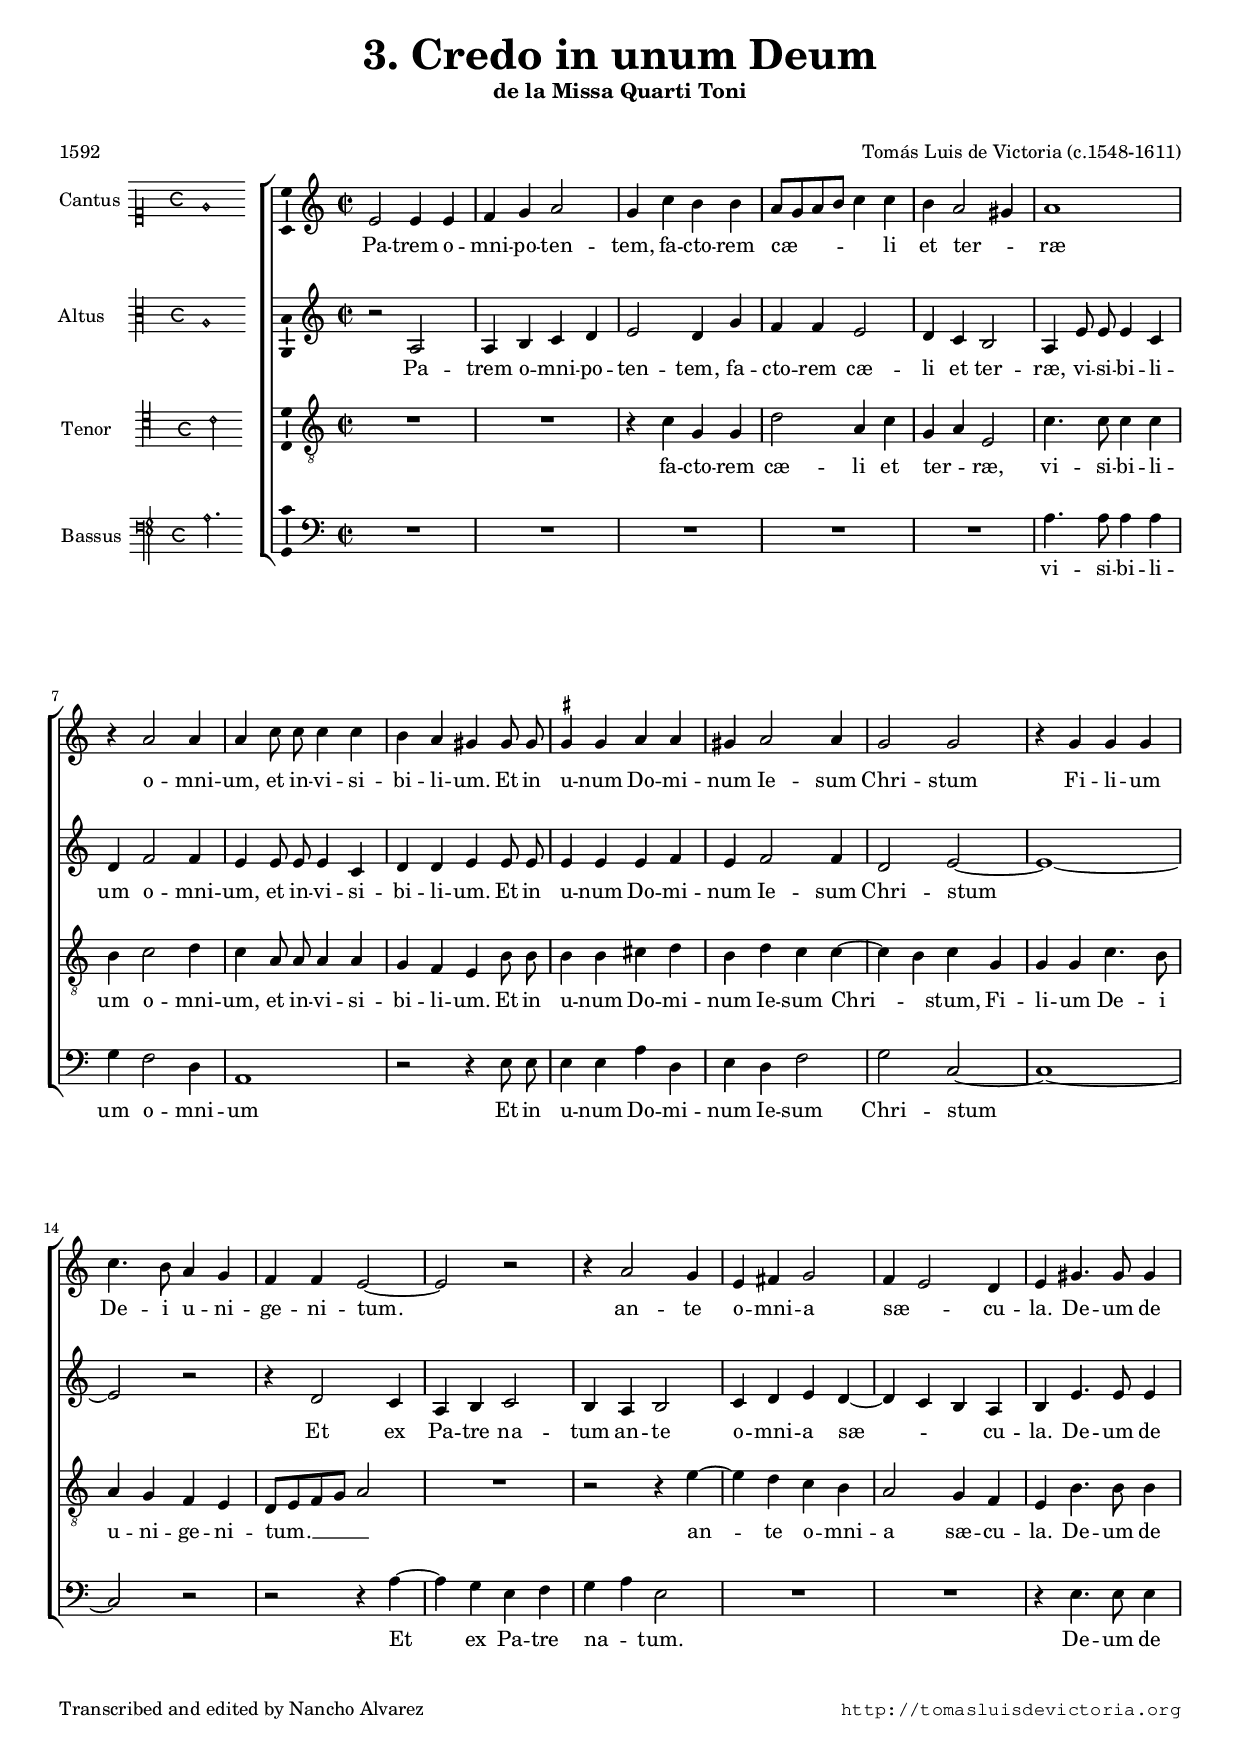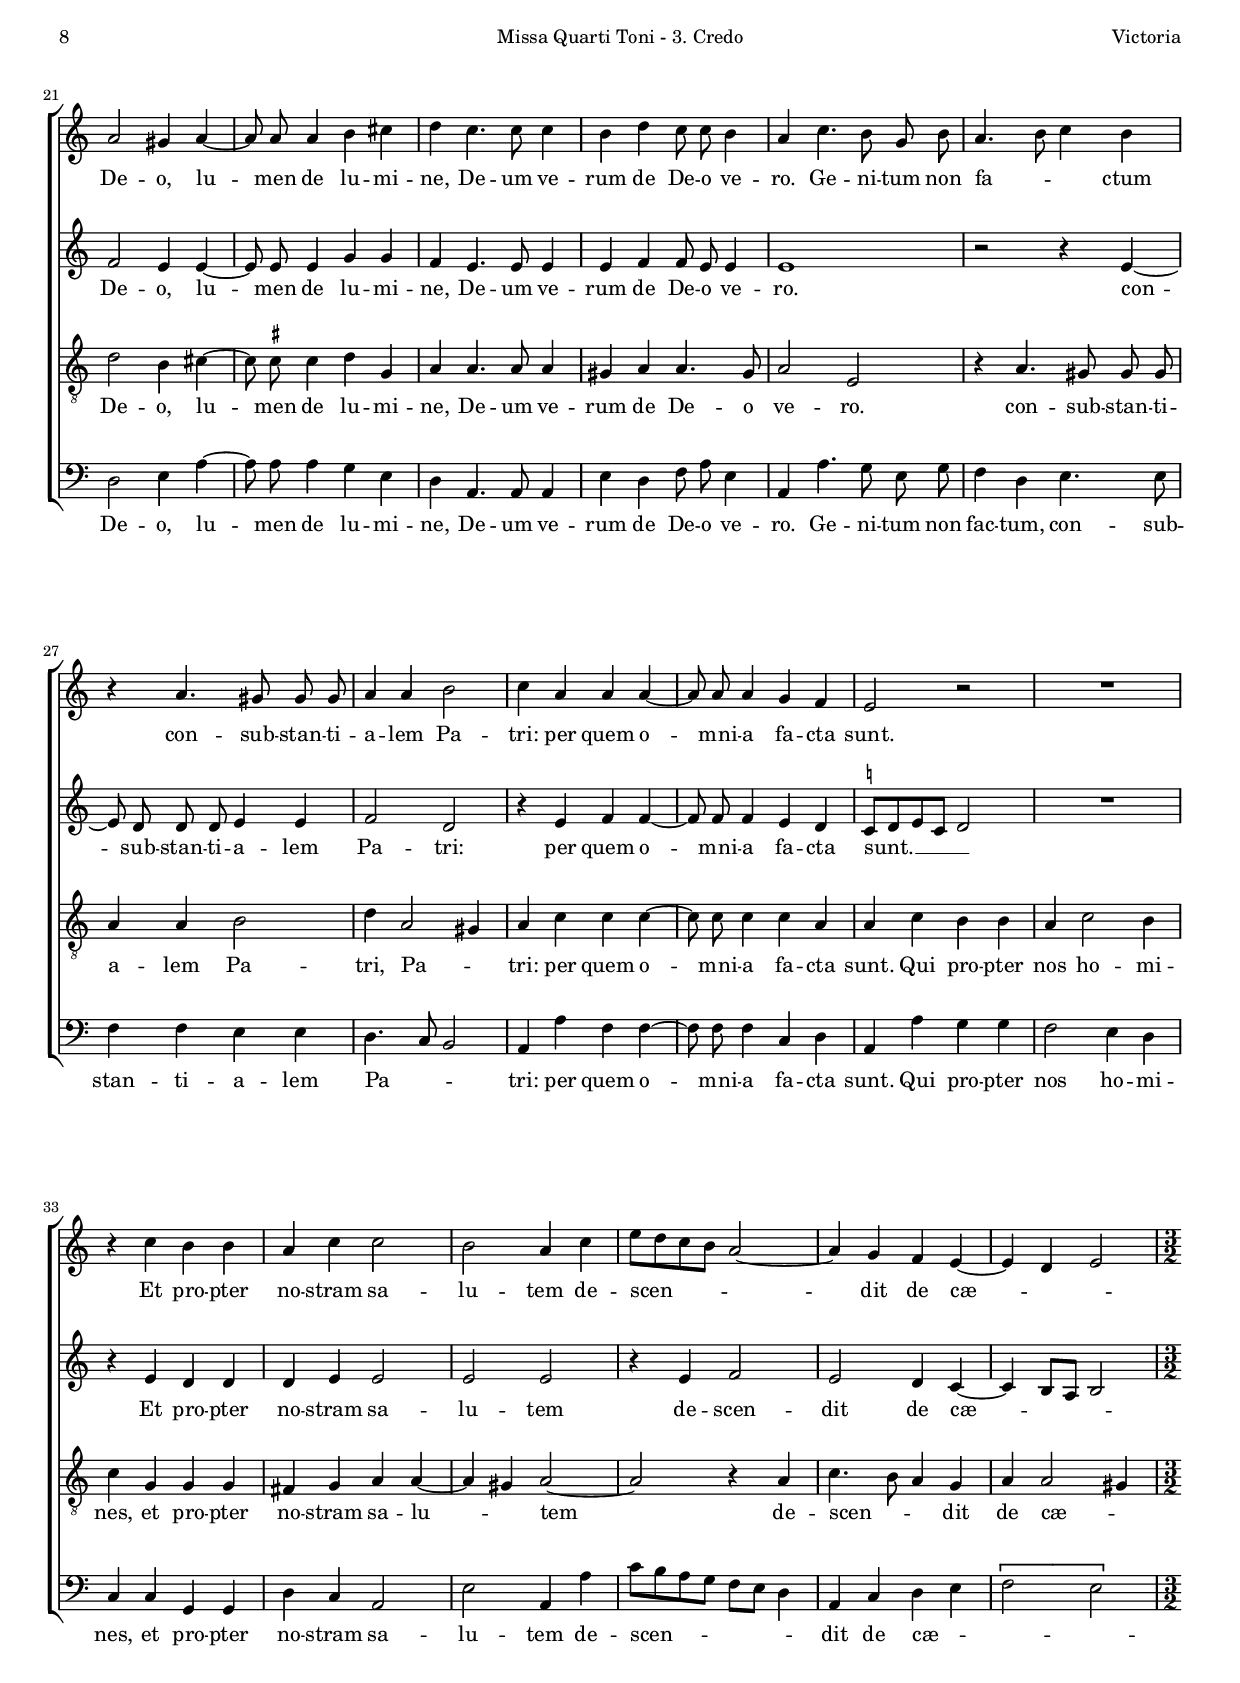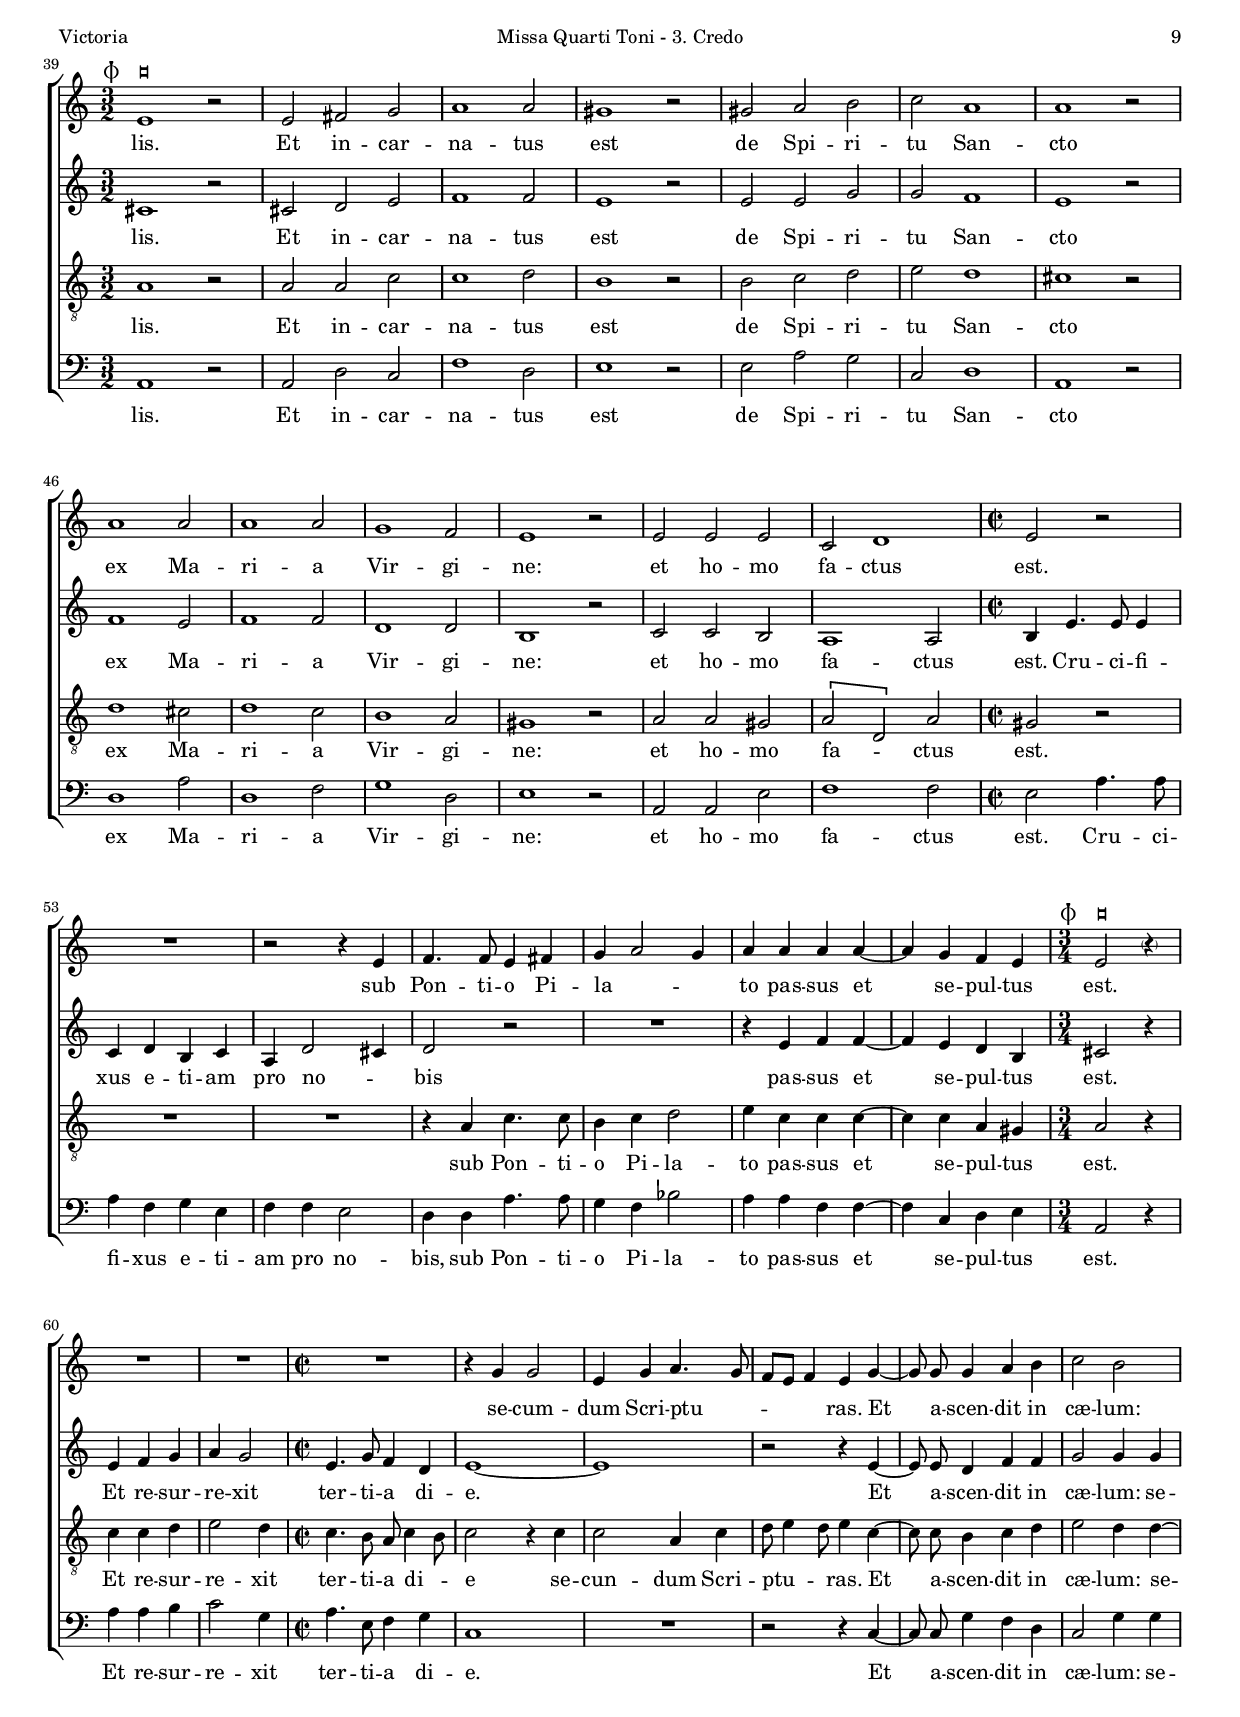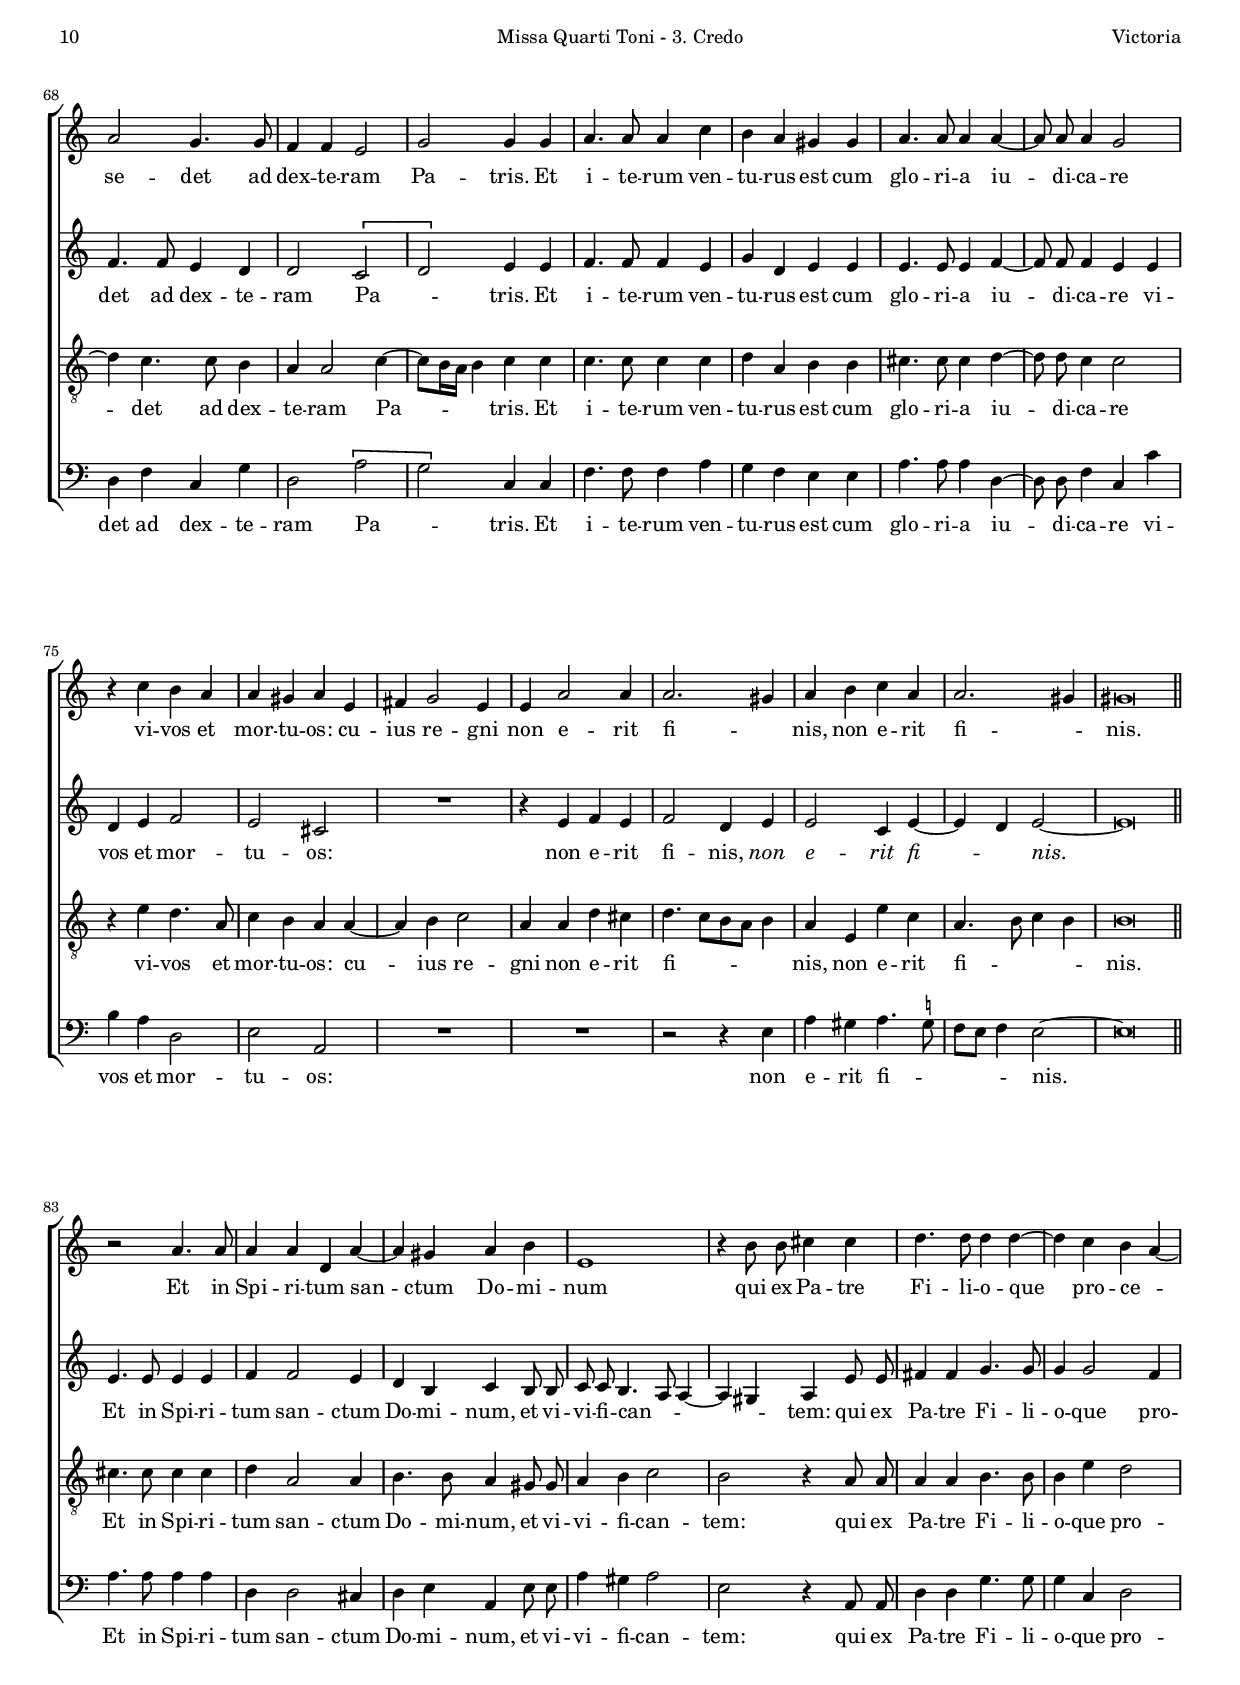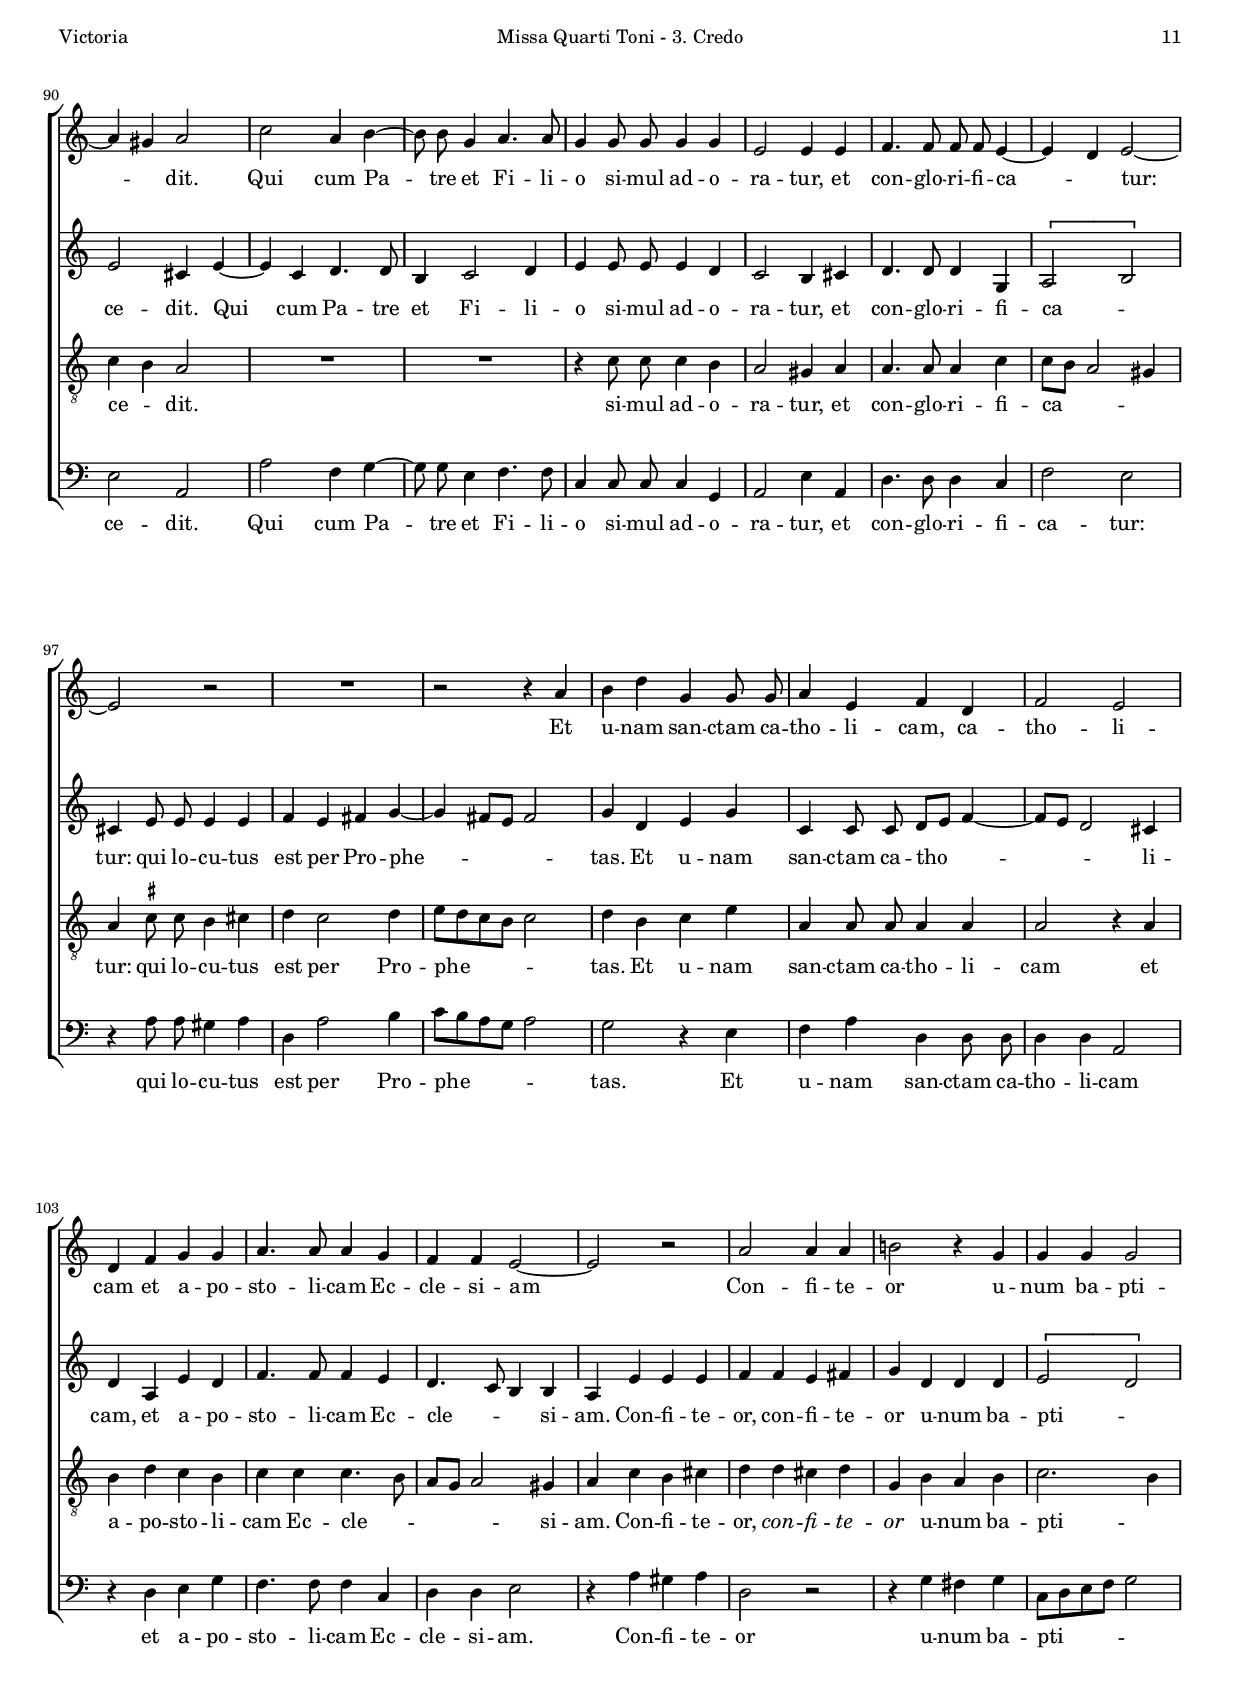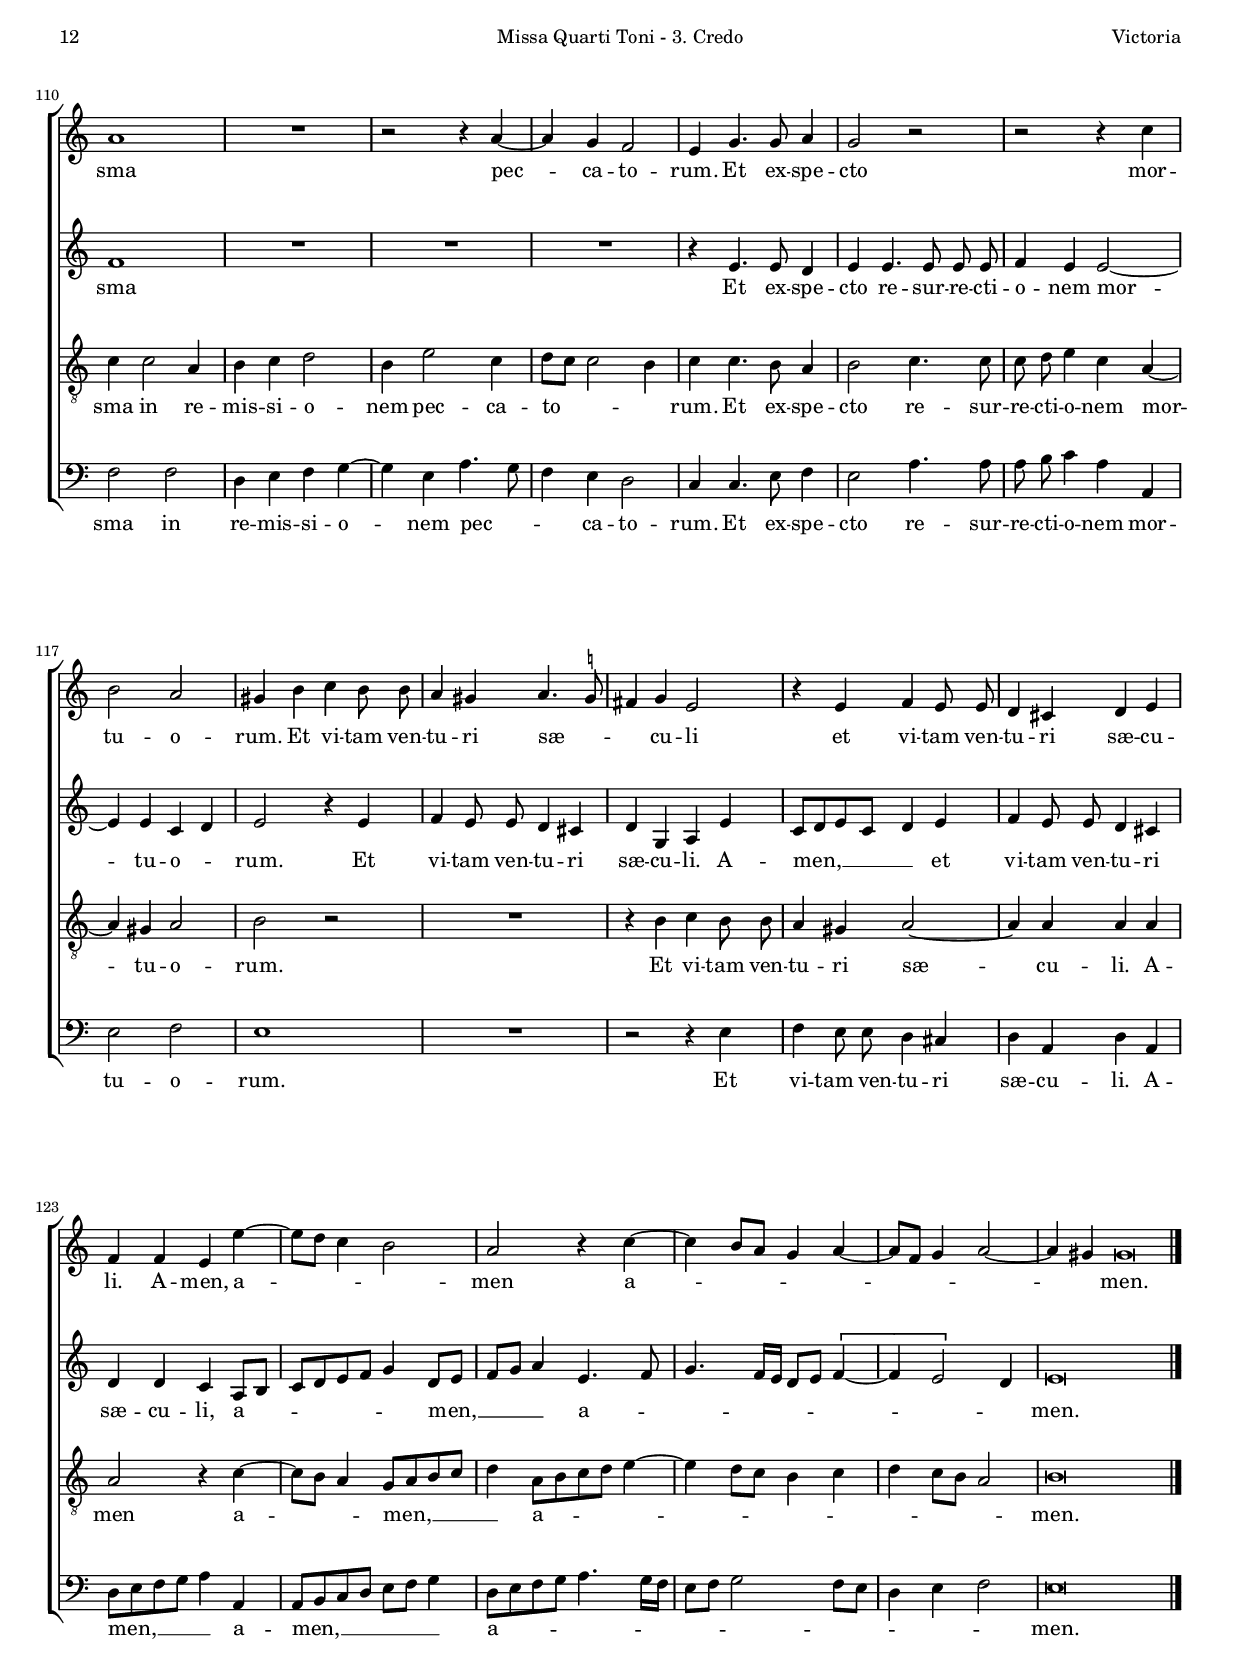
\version "2.18.0"

#(set-default-paper-size "a4")
#(set-global-staff-size 16.3)
#(ly:set-option 'point-and-click #f)
%mobile -s15.5 -i3.2

italicas=\override LyricText.font-shape = #'italic
rectas=\override LyricText.font-shape = #'upright
ss=\once \set suggestAccidentals = ##t
incipitwidth = 20
mtempo={\tempo 4 = 110}
mtempob={\tempo 4 = 55}
mtempoc={\tempo 4 = 165}
mt=#(define-music-function (parser location offset) (number?) ; move lyric text
      #{ \once \override LyricText.X-offset = -$offset #})

htitle="Missa Quarti Toni - 3. Credo"
hcomposer="Victoria"

\header {
	title=\markup{\fontsize #3 "3. Credo in unum Deum"}
	subtitle="de la Missa Quarti Toni"
	subsubtitle=\markup{\null \vspace #1 }
	composer=\markup{"Tomás Luis de Victoria (c.1548-1611)"}
        pdfauthor=\composer
	%opus="(-)"
	poet=\markup{"1592"}
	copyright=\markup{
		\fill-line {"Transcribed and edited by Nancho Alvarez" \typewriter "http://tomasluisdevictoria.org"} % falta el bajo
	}
%	tagline=""
}


global={\key c \major \time 2/2 \skip 1*38
        \time 3/2 
        \skip 1*3/2*13
	\time 2/2
	\skip 1*7 \time 3/4 \skip 1*3/4*3
	\time 2/2 \skip 1*21 \bar "||" \break
	\skip 1*46 \bar "|."
}

cantus={
	\set Staff.autoBeaming = ##f
	e'2 e'4 e' |
	f' g' a'2 |
	g'4 c'' b' b' |
	 a'8[ g' a' b'] c''4 c'' |
%5
	b' a'2 gis'4 |
	a'1 |
	r4 a'2 a'4 |
	a' c''8 c'' c''4 c'' |
	b' a' gis' gis'8 gis' |
%10
	\ss gis'4 gis' a' a' |
	gis' a'2 a'4 |
	g'2 g' |
	r4 g' g' g' |
	c''4. b'8 a'4 g' |
%15
	f' f' e'2 ~ |
	e' r |
	r4 a'2 g'4 |
	e' fis' g'2 |
	f'4 e'2 d'4 |
%20
	e' gis'4. gis'8 gis'4 |
	a'2 gis'4 a' ~ |
	a'8 a' a'4 b' cis'' |
	d'' c''4. c''8 c''4 |
	b' d'' c''8 c'' b'4 |
%25
	a' c''4. b'8 g' b' |
	a'4. b'8 c''4 b' |
	r a'4. gis'8 gis' gis' |
	a'4 a' b'2 |
	c''4 a' a' a' ~ |
%30
	a'8 a' a'4 g' f' |
	e'2 r |
	R1*4/4 |
	r4 c'' b' b' |
	a' c'' c''2 |
%35
	b' a'4 c'' |
	 e''8[ d'' c'' b'] a'2 ~ |
	a'4 g' f' e' ~ |
	e' d' e'2 |
	\mtempoc
	\once \override TextScript.X-offset = #-4
	s4*0^\markup{\musicglyph #"timesig.mensural34" \hspace #2 \musicglyph #"noteheads.sM1mensural"} % 3/2
	e'1 r2 |
%40
	e'2 fis' g' |
	a'1 a'2 |
	gis'1 r2 |
	gis' a' b' |
	c'' a'1 | % ennegrecido
%45
	a' r2 |
	a'1 a'2 |
	a'1 a'2 |
	g'1 f'2 |
	e'1 r2 |
%50
	e' e' e' |
	c' d'1 | % ennegrecidas
	\mtempo
	e'2 r |
	R1*4/4 |
	r2 r4 e' |
%55
	f'4. f'8 e'4 fis' |
	g' a'2 g'4 |
	a' a' a' a' ~ |
	a' g' f' e' |
	\mtempoc
	\once \override TextScript.X-offset = #-4
	s4*0^\markup{\musicglyph #"timesig.mensural34" \hspace #2 \musicglyph #"noteheads.sM1mensural"}
	e'2 \parenthesize r4  % \breve sin imperfeccionar
%60
	\break
	R1*3/4 |
	R1*3/4 |
	\mtempo
	R1*4/4 |
	r4 g' g'2 |
	e'4 g' a'4. g'8 |
%65
	 f'[ e'] f'4 e' g' ~ |
	g'8 g' g'4 a' b' |
	c''2 b' |
	a' g'4. g'8 |
	f'4 f' e'2 |
%70
	g' g'4 g' |
	a'4. a'8 a'4 c'' |
	b' a' gis' gis' |
	a'4. a'8 a'4 a' ~ |
	a'8 a' a'4 g'2 |
%75
	r4 c'' b' a' |
	a' gis' a' e' |
	fis' g'2 e'4 |
	e' a'2 a'4 |
	a'2. gis'4 |
%80
	a' b' c'' a' |
	a'2. gis'4 |
	gis'\breve*1/2 |
	r2 a'4. a'8 |
	a'4 a' d' a' ~ |
%85
	a' gis' a' b' |
	e'1 |
	r4 b'8 b' cis''4 cis'' |
	d''4. d''8 d''4 d'' ~ |
	d'' c'' b' a' ~ |
%90
	a' gis' a'2 |
	c'' a'4 b' ~ |
	b'8 b' g'4 a'4. a'8 |
	g'4 g'8 g' g'4 g' |
	e'2 e'4 e' |
%95
	f'4. f'8 f' f' e'4 ~ |
	e' d' e'2 ~ |
	e' r |
	R1*4/4 |
	r2 r4 a' |
%100
	b' d'' g' g'8 g' |
	a'4 e' f' d' |
	f'2 e' |
	d'4 f' g' g' |
	a'4. a'8 a'4 g' |
%105
	f' f' e'2 ~ |
	e' r |
	a' a'4 a' |
	b'!2 r4 g' |
	g' g' g'2 |
%110
	a'1 |
	R1*4/4 |
	r2 r4 a' ~ |
	a' g' f'2 |
	e'4 g'4. g'8 a'4 |
%115
	g'2 r |
	r r4 c'' |
	b'2 a' |
	gis'4 b' c'' b'8 b' | % se ve mal el sostenido
	a'4 gis' a'4. \ss g'8 |
%120
	fis'4 g' e'2 |
	r4 e' f' e'8 e' |
	d'4 cis' d' e' |
	f' f' e' e'' ~ | 
	\set Staff.autoBeaming = ##t	
	e''8 d'' c''4 b'2 |
%125
	a' r4 c'' ~ |
	c'' b'8 a' g'4 a' ~ |
	a'8 f' g'4 a'2 ~ |
	a'4 gis' \mtempob gis'\breve*1/4
}

altus={
	\set Staff.autoBeaming = ##f
	r2 a |
	a4 b c' d' |
	e'2 d'4 g' |
	f' f' e'2 |
%5
	d'4 c' b2 |
	a4 e'8 e' e'4 c' |
	d' f'2 f'4 |
	e' e'8 e' e'4 c' |
	d' d' e' e'8 e' |
%10
	e'4 e' e' f' |
	e' f'2 f'4 |
	d'2 e' ~ |
	e'1 ~ |
	e'2 r |
%15
	r4 d'2 c'4 |
	a b c'2 |
	b4 a b2 |
	c'4 d' e' d' ~ |
	d' c' b a |
%20
	b e'4. e'8 e'4 |
	f'2 e'4 e' ~ |
	e'8 e' e'4 g' g' |
	f' e'4. e'8 e'4 |
	e' f' f'8 e' e'4 |
%25
	e'1 |
	r2 r4 e' ~ |
	e'8 d' d' d' e'4 e' |
	f'2 d' |
	r4 e' f' f' ~ |
%30
	f'8 f' f'4 e' d' |
	\ss c'!8[ d' e' c'] d'2 | % parece que hay un sostenido
	R1*4/4 |
	r4 e' d' d' |
	d' e' e'2 |
%35
	e' e' |
	r4 e' f'2 |
	e' d'4 c' ~ |
	c'  b8[ a] b2 |
	cis'1 r2 |
%40
	cis'2 d' e' |
	f'1 f'2 |
	e'1 r2 |
	e' e' g' |
	g' f'1 |
%45
	e' r2 |
	f'1 e'2 |
	f'1 f'2 |
	d'1 d'2 |
	b1 r2 |
%50
	c' c' b |
	a1 a2 |
	b4 e'4. e'8 e'4 |
	c' d' b c' |
	a d'2 cis'4 |
%55
	d'2 r |
	R1*4/4 |
	r4 e' f' f' ~ |
	f' e' d' b |
	cis'2 r4  |
%60
	e'4 f' g' |
	a' g'2 |
	e'4. g'8 f'4 d' |
	e'1 ~ |
	e' |
%65
	r2 r4 e' ~ |
	e'8 e' d'4 f' f' |
	g'2 g'4 g' |
	f'4. f'8 e'4 d' |
	d'2 \[c' |
%70
	d'\] e'4 e' |
	f'4. f'8 f'4 e' |
	g' d' e' e' |
	e'4. e'8 e'4 f' ~ |
	f'8 f' f'4 e' e' |
%75
	d' e' f'2 |
	e' cis' |
	R1*4/4 |
	r4 e' f' e' |
	f'2 d'4 e' |
%80
	e'2 c'4 e' ~ |
	e' d' e'2 ~ |
	e'\breve*1/2 |
	e'4. e'8 e'4 e' |
	f' f'2 e'4 |
%85
	d' b c' b8 b |
	c' c' b4. a8 a4 ~ |
	a gis a e'8 e' |
	fis'4 fis' g'4. g'8 |
	g'4 g'2 f'4 |
%90
	e'2 cis'4 e' ~ |
	e' c' d'4. d'8 |
	b4 c'2 d'4 |
	e' e'8 e' e'4 d' |
	c'2 b4 cis' |
%95
	d'4. d'8 d'4 g |
	\[a2 b\] |
	cis'4 e'8 e' e'4 e' |
	f' e' fis' g' ~ |
	g'  fis'8[ e'] fis'2 |
%100
	g'4 d' e' g' |
	c' c'8 c'  d'[ e'] f'4 ~ |
	 f'8[ e'] d'2 cis'4 |
	d' a e' d' |
	f'4. f'8 f'4 e' |
%105
	d'4. c'8 b4 b |
	a e' e' e' |
	f' f' e' fis' |
	g' d' d' d' |
	\[e'2 d'\] |
%110
	f'1 |
	R1*4/4 |
	R1*4/4 |
	R1*4/4 |
	r4 e'4. e'8 d'4 |
%115
	e' e'4. e'8 e' e' |
	f'4 e' e'2 ~ |
	e'4 e' c' d' |
	e'2 r4 e' |
	f' e'8 e' d'4 cis' |
%120
	d' g a e' |
	c'8[ d' e' c'] d'4 e' |
	f' e'8 e' d'4 cis' |
	\set Staff.autoBeaming = ##t
	d' d' c' a8 b |
	c' d' e' f' g'4 d'8 e' |
%125
	f' g' a'4 e'4. f'8 |
	g'4. f'16 e' d'8 e' \[f'4 ~ |
	f' e'2\] d'4 |
	e'\breve*1/2
}

tenor={
	\set Staff.autoBeaming = ##f
	R1*4/4 |
	R1*4/4 |
	r4 c' g g |
	d'2 a4 c' |
%5
	g a e2 |
	c'4. c'8 c'4 c' |
	b c'2 d'4 |
	c' a8 a a4 a |
	g f e b8 b |
%10
	b4 b cis' d' |
	b d' c' c' ~ |
	c' b c' g |
	g g c'4. b8 |
	a4 g f e |
%15
	 d8[ e f g] a2 |
	R1*4/4 |
	r2 r4 e' ~ |
	e' d' c' b |
	a2 g4 f |
%20
	e b4. b8 b4 |
	d'2 b4 cis' ~ |
	cis'8 \ss cis' cis'4 d' g |
	a a4. a8 a4 |
	gis a a4. gis8 |
%25
	a2 e |
	r4 a4. gis8 gis gis |
	a4 a b2 |
	d'4 a2 gis4 |
	a c' c' c' ~ |
%30
	c'8 c' c'4 c' a |
	a c' b b |
	a c'2 b4 |
	c' g g g |
	fis g a a ~ |
%35
	a gis a2 ~ |
	a r4 a |
	c'4. b8 a4 g |
	a a2 gis4 |
	a1 r2 |
%40
	a2 a c' |
	c'1 d'2 |
	b1 r2 |
	b c' d' |
	e' d'1 | % ennegrecido
%45
	cis' r2 |
	d'1 cis'2 |
	d'1 c'2 |
	b1 a2 |
	gis1 r2 |
%50
	a a gis |
	\[a d\] a |
	gis2 r |
	R1*4/4 |
	R1*4/4 |
%55
	r4 a c'4. c'8 |
	b4 c' d'2 |
	e'4 c' c' c' ~ |
	c' c' a gis |
	a2 r4 |
%60
	c'4 c' d' |
	e'2 d'4 |
	c'4. b8 a c'4 b8 |
	c'2 r4 c' |
	c'2 a4 c' |
%65
	d'8 e'4 d'8 e'4 c' ~ |
	c'8 c' b4 c' d' |
	e'2 d'4 d' ~ |
	d' c'4. c'8 b4 |
	a a2 c'4 ~ |
%70
	 c'8[ b16 a] b4 c' c' |
	c'4. c'8 c'4 c' |
	d' a b b |
	cis'4. cis'8 cis'4 d' ~ |
	d'8 d' c'4 c'2 |
%75
	r4 e' d'4. a8 |
	c'4 b a a ~ |
	a b c'2 |
	a4 a d' cis' |
	d'4.  c'8[ b a] b4 |
%80
	a e e' c' |
	a4. b8 c'4 b |
	b\breve*1/2 |
	cis'4. cis'8 cis'4 cis' |
	d' a2 a4 |
%85
	b4. b8 a4 gis8 gis |
	a4 b c'2 |
	b r4 a8 a |
	a4 a b4. b8 |
	b4 e' d'2 |
%90
	c'4 b a2 |
	R1*4/4 |
	R1*4/4 |
	r4 c'8 c' c'4 b |
	a2 gis4 a |
%95
	a4. a8 a4 c' |
	 c'8[ b] a2 gis4 |
	a \ss cis'8 cis' b4 cis'! |
	d' c'2 d'4 |
	 e'8[ d' c' b] c'2 |
%100
	d'4 b c' e' |
	a a8 a a4 a |
	a2 r4 a |
	b d' c' b |
	c' c' c'4. b8 |
%105
	 a[ g] a2 gis4 |
	a c' b cis' |
	d' d' cis' d' |
	g b a b |
	c'2. b4 |
%110
	c' c'2 a4 |
	b c' d'2 |
	b4 e'2 c'4 |
	 d'8[ c'8] c'2 b4
	c'4 c'4. b8 a4 |
%115
	b2 c'4. c'8 |
	c' d' e'4 c' a ~ |
	a gis a2 |
	b r |
	R1*4/4 |
%120
	r4 b c' b8 b |
	a4 gis a2 ~ |
	a4 a a a |
	a2 r4 c' ~ |
	\set Staff.autoBeaming = ##t
	c'8 b a4 g8 a b c' |
%125
	d'4  a8[ b c' d'] e'4 ~ |
	e' d'8 c' b4 c' |
	d' c'8 b a2 |
	b\breve*1/2
}

bassus={
	\set Staff.autoBeaming = ##f
	R1*4/4 |
	R1*4/4 |
	R1*4/4 |
	R1*4/4 |
%5
	R1*4/4 |
	a4. a8 a4 a |
	g f2 d4 |
	a,1 |
	r2 r4 e8 e |
%10
	e4 e a d |
	e d f2 |
	g c ~ |
	c1 ~ |
	c2 r |
%15
	r r4 a ~ |
	a g e f |
	g a e2 |
	R1*4/4 |
	R1*4/4 |
%20
	r4 e4. e8 e4 |
	d2 e4 a ~ |
	a8 a a4 g e |
	d a,4. a,8 a,4 |
	e d f8 a e4 |
%25
	a, a4. g8 e g |
	f4 d e4. e8 |
	f4 f e e |
	d4. c8 b,2 |
	a,4 a f f ~ |
%30
	f8 f f4 c d |
	a, a g g |
	f2 e4 d |
	c c g, g, |
	d c a,2 |
%35
	e a,4 a |
	 c'8[ b a g]  f[ e] d4 |
	a, c d e |
	\[f2 e\] |
	a,1 r2 |
%40
	a,2 d c |
	f1 d2 |
	e1 r2 |
	e a g |
	c d1 | % ennegrecido
%45
	a, r2 |
	d1 a2 |
	d1 f2 |
	g1 d2 |
	e1 r2 |
%50
	a, a, e |
	f1 f2 |
	e2 a4. a8 |
	a4 f g e |
	f f e2 |
%55
	d4 d a4. a8 |
	g4 f bes2 |
	a4 a f f ~ |
	f c d e |
	a,2 r4 |
%60
	a4 a b |
	c'2 g4 |
	a4. e8 f4 g |
	c1 |
	R1*4/4 |
%65
	r2 r4 c ~ |
	c8 c g4 f d |
	c2 g4 g |
	d f c g |
	d2 \[a |
%70
	g\] c4 c |
	f4. f8 f4 a |
	g f e e |
	a4. a8 a4 d ~ |
	d8 d f4 c c' |
%75
	b a d2 |
	e a, |
	R1*4/4 |
	R1*4/4 |
	r2 r4 e |
%80
	a gis a4. \ss g8 |
	 f[ e] f4 e2 ~ |
	e\breve*1/2 |
	a4. a8 a4 a |
	d d2 cis4 |
%85
	d e a, e8 e |
	a4 gis a2 |
	e r4 a,8 a, |
	d4 d g4. g8 |
	g4 c d2 |
%90
	e a, |
	a f4 g ~ | % hay una copia manuscrita que tiene sostenido
	g8 g e4 f4. f8 |
	c4 c8 c c4 g, |
	a,2 e4 a, |
%95
	d4. d8 d4 c |
	f2 e |
	r4 a8 a gis4 a |
	d a2 b4 |
	 c'8[ b a g] a2 |
%100
	g r4 e |
	f a d d8 d |
	d4 d a,2 |
	r4 d e g |
	f4. f8 f4 c |
%105
	d d e2 |
	r4 a gis a |
	d2 r |
	r4 g fis g |
	 c8[ d e f] g2 |
%110
	f f |
	d4 e f g ~ | % sostenido en una copia manuscrita
	g e a4. g8 |
	f4 e d2 |
	c4 c4. e8 f4 |
%115
	e2 a4. a8 |
	a b c'4 a a, |
	e2 f | % la copia manuscrita pone ligadura.
	e1 |
	R1*4/4 |
%120
	r2 r4 e |
	f e8 e d4 cis |
	d a, d a, |
	\set Staff.autoBeaming = ##t
	d8 e f g a4 a, |
	a,8 b, c d e f g4 |
%125
	d8 e f g a4. g16 f |
	e8 f g2 f8 e |
	d4 e f2 |
	e\breve*1/2
}

textocantus=\lyricmode{
Pa -- trem o -- mni -- po -- ten -- tem,
fa -- cto -- rem cæ -- _ _ _ _ li et ter -- _ ræ
o -- mni -- um,
et in -- vi -- si -- bi -- li -- um.
Et in u -- num Do -- mi -- num Ie -- sum Chri -- stum
Fi -- li -- um De -- i u -- ni -- ge -- ni -- tum. _
an -- te o -- mni -- a sæ -- _ cu -- la.
De -- um de De -- o,
lu -- _ men de lu -- mi -- ne,
De -- um ve -- rum de De -- o ve -- ro.
Ge -- ni -- tum
non fa -- _ _ ctum
con -- sub -- stan -- ti -- a -- lem Pa -- tri:
per quem o -- _ mni -- a fa -- cta sunt.
Et pro -- pter no -- stram sa -- lu -- tem
de -- scen -- _ _ _ _ _ dit de cæ -- _ _ _ lis.
Et in -- car -- na -- tus est
de Spi -- ri -- tu San -- cto
ex Ma -- ri -- a Vir -- gi -- ne:
et ho -- mo fa -- ctus est.
sub Pon -- ti -- o Pi -- la -- _ _ to pas -- sus
et _ se -- pul -- tus est.
se -- cum -- dum Scri -- ptu -- _ _ _ _ ras.
Et _ a -- scen -- dit in cæ -- lum:
se -- det ad dex -- te -- ram Pa -- tris.
Et i -- te -- rum ven -- tu -- rus est
cum glo -- ri -- a iu -- _ di -- ca -- re
vi -- vos et mor -- tu -- os:
cu -- ius re -- gni non e -- rit fi -- _ nis,
non e -- rit fi -- _ nis.
Et in Spi -- ri -- tum san -- _ ctum Do -- mi -- num
qui ex Pa -- tre Fi -- li -- o -- que _ 
pro -- ce -- _ _ _ dit.
Qui cum Pa -- _ tre et Fi -- li -- o
si -- mul ad -- o -- ra -- tur,
et con -- glo -- ri -- fi -- ca -- _ _ tur: _
Et u -- nam san -- ctam ca -- tho -- li -- cam,
ca -- tho -- li -- cam
et a -- po -- sto -- li -- cam Ec -- cle -- si -- am _
Con -- fi -- te -- or
u -- num ba -- pti -- sma pec -- _ ca -- to -- rum.
Et ex -- spe -- cto
mor -- tu -- o -- rum.
Et vi -- tam ven -- tu -- ri sæ -- _ _ cu -- li
et vi -- tam ven -- tu -- ri sæ -- cu -- li.
A -- men, 
a -- _ _ _ _ men
a -- _ _ _ _ _ _ _ _ _ _ _ men.
}

textoaltus=\lyricmode{
Pa -- trem o -- mni -- po -- ten -- tem,
fa -- cto -- rem cæ -- li et ter -- ræ,
vi -- si -- bi -- li -- um
o -- mni -- um,
et in -- vi -- si -- bi -- li -- um.
Et in u -- num Do -- mi -- num Ie -- sum Chri -- stum _ _
Et ex Pa -- tre na -- tum 
an -- te o -- mni -- a sæ -- _ _ _ cu -- la.
De -- um de De -- o,
lu -- _ men de lu -- mi -- ne,
De -- um ve -- rum de De -- o ve -- ro.
con -- _ sub -- stan -- ti -- a -- lem Pa -- tri:
per quem o -- _ mni -- a fa -- cta sunt. __ _ _ _ _
Et pro -- pter no -- stram sa -- lu -- tem
de -- scen -- dit de cæ -- _ _ _ _ lis.
Et in -- car -- na -- tus est
de Spi -- ri -- tu San -- cto
ex Ma -- ri -- a Vir -- gi -- ne:
et ho -- mo fa -- ctus est.
Cru -- ci -- fi -- xus e -- ti -- am pro  no -- _ bis
pas -- sus
et _ se -- pul -- tus est.
Et re  -- sur -- re -- xit ter -- ti -- a di -- e. _
Et _ a -- scen -- dit in cæ -- lum:
se -- det ad dex -- te -- ram Pa -- _ tris.
Et i -- te -- rum ven -- tu -- rus est
cum glo -- ri -- a iu -- _ di -- ca -- re
vi -- vos et mor -- tu -- os:
non e -- rit fi -- nis,
\italicas
non e -- rit fi -- _ _ nis. _
\rectas
Et in Spi -- ri -- tum san -- ctum Do -- mi -- num,
et vi -- vi -- fi -- can -- _ _ _ _ tem:
qui ex Pa -- tre Fi -- li -- o -- que 
pro -- ce -- dit.
Qui _ cum Pa -- tre et Fi -- li -- o
si -- mul ad -- o -- ra -- tur,
et con -- glo -- ri -- fi -- ca -- _ tur: 
qui lo -- cu -- tus est per Pro -- phe -- _ _ _ _ tas.
Et u -- nam san -- ctam ca -- tho -- _ _ _ _ _ li -- cam, 
et a -- po -- sto -- li -- cam Ec -- cle -- _ _ si -- am. 
Con -- fi -- te -- or, con -- fi -- te -- or
u -- num ba -- pti -- _ sma
Et ex -- spe -- cto
re -- sur -- re -- cti -- o -- nem
mor -- _ tu -- o -- _ rum.
Et vi -- tam ven -- tu -- ri sæ -- cu -- li.
A -- men, __ _ _ _ _ 
et vi -- tam ven -- tu -- ri sæ -- cu -- li,
a -- _ _ _ _ _ _ men, __ _ _ _ _ a -- _ _ _ _ _ _ _ _ _ _ men.

}

textotenor=\lyricmode{
fa -- cto -- rem cæ -- li et ter -- _ ræ,
vi -- si -- bi -- li -- um
o -- mni -- um,
et in -- vi -- si -- bi -- li -- um.
Et in u -- num Do -- mi -- num Ie -- sum Chri -- _ _ stum, 
Fi -- li -- um De -- i u -- ni -- ge -- ni -- tum. __ _ _ _ _ 
an -- _ te o -- mni -- a sæ -- cu -- la.
De -- um de De -- o,
lu -- _ men de lu -- mi -- ne,
De -- um ve -- rum de De -- o ve -- ro.
con -- sub -- stan -- ti -- a -- lem Pa -- tri, Pa -- _ tri:
per quem o -- _ mni -- a fa -- cta sunt. 
Qui pro -- pter nos ho -- mi -- nes,
et pro -- pter no -- stram sa -- lu -- _ _ tem _ 
de -- scen -- _ _ dit de cæ -- _ lis.
Et in -- car -- na -- tus est
de Spi -- ri -- tu San -- cto
ex Ma -- ri -- a Vir -- gi -- ne:
et ho -- mo fa -- _ ctus est.
sub Pon -- ti -- o Pi -- la -- to pas -- sus
et _ se -- pul -- tus est.
Et re  -- sur -- re -- xit ter -- ti -- a di -- _ e
se -- cun -- dum Scri -- ptu -- _ _ ras. 
Et _ a -- scen -- dit in cæ -- lum:
se -- _ det ad dex -- te -- ram Pa -- _ _ _ _ tris.
Et i -- te -- rum ven -- tu -- rus est
cum glo -- ri -- a iu -- _ di -- ca -- re
vi -- vos et mor -- tu -- os:
cu -- _ ius re -- gni non e -- rit fi -- _ _ _ _ nis, 
non e -- rit fi -- _ _ _ nis. 
Et in Spi -- ri -- tum san -- ctum Do -- mi -- num,
et vi -- vi -- fi -- can -- tem:
qui ex Pa -- tre Fi -- li -- o -- que 
pro -- ce -- _ dit.
si -- mul ad -- o -- ra -- tur,
et con -- glo -- ri -- fi -- ca -- _ _ _ tur: 
qui lo -- cu -- tus est per Pro -- phe -- _ _ _ _ tas.
Et u -- nam san -- ctam ca -- tho --  li -- cam
et a -- po -- sto -- li -- cam Ec -- cle -- _ _ _ _ si -- am.
Con -- fi -- te -- or,
\italicas con -- fi -- te -- or \rectas
u -- num ba -- pti -- _ sma
in re -- mis -- si -- o -- nem pec -- ca -- to -- _ _ _ rum.
Et ex -- spe -- cto
re -- sur -- re -- cti -- o -- nem
mor -- _ tu -- o -- rum.
Et vi -- tam ven -- tu -- ri sæ -- _ cu -- li.
A -- men
a -- _ _ _ men, __ _ _ _ _ a -- _ _ _ _ _ _ _ _ _ _ _ _ _ men.
% en la copia manuscrita está diferente
}

textobassus=\lyricmode{
vi -- si -- bi -- li -- um
o -- mni -- um
Et in u -- num Do -- mi -- num Ie -- sum Chri -- stum _ _ 
Et _ ex Pa -- tre na -- _ tum.
De -- um de De -- o,
lu -- _ men de lu -- mi -- ne,
De -- um ve -- rum de De -- o ve -- ro.
Ge -- ni -- tum
non fac -- tum,
con -- sub -- stan -- ti -- a -- lem Pa -- _ _ tri:
per quem o -- _ mni -- a fa -- cta sunt. 
Qui pro -- pter nos ho -- mi -- nes,
et pro -- pter no -- stram sa -- lu -- tem 
de -- scen -- _ _ _ _ _ _ dit de cæ -- _ _ _ lis.
Et in -- car -- na -- tus est
de Spi -- ri -- tu San -- cto
ex Ma -- ri -- a Vir -- gi -- ne:
et ho -- mo fa -- ctus est.
Cru -- ci -- fi -- xus e -- ti -- am pro no -- bis,
sub Pon -- ti -- o Pi -- la -- to pas -- sus
et _ se -- pul -- tus est.
Et re  -- sur -- re -- xit ter -- ti -- a di -- e.
Et _ a -- scen -- dit in cæ -- lum:
se -- det ad dex -- te -- ram Pa -- _ tris.
Et i -- te -- rum ven -- tu -- rus est
cum glo -- ri -- a iu -- _ di -- ca -- re
vi -- vos et mor -- tu -- os:
non e -- rit fi -- _ _ _ _ nis. _
Et in Spi -- ri -- tum san -- ctum Do -- mi -- num,
et vi -- vi -- fi -- can -- tem:
qui ex Pa -- tre Fi -- li -- o -- que 
pro -- ce -- dit.
Qui cum Pa -- _ tre et Fi -- li -- o
si -- mul ad -- o -- ra -- tur,
et con -- glo -- ri -- fi -- ca --  tur: 
qui lo -- cu -- tus est per Pro -- phe -- _ _ _ _ tas.
Et u -- nam san -- ctam ca -- tho --  li -- cam
et a -- po -- sto -- li -- cam Ec -- cle -- si -- am.
Con -- fi -- te -- or
u -- num ba -- pti -- _ _ _ _ sma
in re -- mis -- si -- o -- _ nem
pec -- _ _ ca -- to -- rum. % Rubio pec -- ca -- to -- _ _ rum
Et ex -- spe -- cto
re -- sur -- re -- cti -- o -- nem
mor -- tu -- o -- rum.
Et vi -- \mt #2.5 tam \mt #0.5 ven -- tu -- ri sæ -- cu -- li.
A -- men, __ _ _ _ _
a -- men, __ _ _ _ _ _ _ a -- _ _ _ _ _ _ _ _ _ _ _ _ _ _ men.
% diferente en la copia manuscrita
}

incipitcantus=\markup{
	\score{
		{ 
		\set Staff.instrumentName="Cantus "
		\override NoteHead.style = #'neomensural
		\override Staff.TimeSignature.style = #'neomensural
		\cadenzaOn 
		\clef "petrucci-c1"
		\key c \major
		\time 4/4
                e'1
		} 

	\layout { line-width=\incipitwidth indent = 0 }
	}
}

incipitaltus=\markup{
	\score{
		{ 
		\set Staff.instrumentName="Altus    "
		\override NoteHead.style = #'neomensural 
		\override Staff.TimeSignature.style = #'neomensural
		\cadenzaOn 
		\clef "petrucci-c3"
		\key c \major
		\time 4/4
                a1
		} 
	\layout { line-width=\incipitwidth indent = 0 }
	}
}


incipittenor=\markup{
	\score{
		{ 
		\set Staff.instrumentName="Tenor    "
		\override NoteHead.style = #'neomensural 
		\override Staff.TimeSignature.style = #'neomensural
		\cadenzaOn 
		\clef "petrucci-c4"
		\key c \major
		\time 4/4
                c'2
		} 
	\layout { line-width=\incipitwidth indent=0 }
	}
}

incipitbassus=\markup{
	\score{
		{ 
		\set Staff.instrumentName="Bassus "
		\override NoteHead.style = #'neomensural
		\override Staff.TimeSignature.style = #'neomensural
		\cadenzaOn 
		\clef "petrucci-f4"
		\key c \major
		\time 4/4
                a2.
		} 
	\layout { line-width=\incipitwidth indent = 0 }
	}
}

%\layout {
%       \context {\Voice
%               \remove Ligature_bracket_engraver
%               \consists Mensural_ligature_engraver
%       }
%       line-width=\incipitwidth
%       indent = 0
%}

\score {\transpose c' c'{
\new ChoirStaff<<

	\new Staff <<\global
	\new Voice="v1" {
		\set Staff.instrumentName=\incipitcantus
		\clef "treble"
		\cantus }
	\new Lyrics \lyricsto "v1" {\textocantus }
	>>

	\new Staff <<\global
	\new Voice="v2" {
		\set Staff.instrumentName=\incipitaltus
		\clef "treble"
		\altus }
	\new Lyrics \lyricsto "v2" {\textoaltus }
	>>
	
	\new Staff <<\global
	\new Voice="v3" {
		\set Staff.instrumentName=\incipittenor
		\clef "G_8"
		\tenor }
	\new Lyrics \lyricsto "v3" {\textotenor }
	>>

	\new Staff <<\global
	\new Voice="v4" {
		\set Staff.instrumentName=\incipitbassus
		\clef "bass"
		\bassus }
	\new Lyrics \lyricsto "v4" {\textobassus }
	>>
	
>>

	} % transpose

\layout{ 
	\context {\Lyrics 
		\override VerticalAxisGroup.staff-affinity = #UP
		\override VerticalAxisGroup.nonstaff-relatedstaff-spacing =
			#'((basic-distance . 0) (minimum-distance . 0) (padding . .8))
		\override LyricText.font-size = #1.2
		\override LyricHyphen.minimum-distance = #0.5
	}
	\context {\Score 
		tempoHideNote = ##t
		\override BarNumber.padding = #2 
	}
	\context {\Voice 
		melismaBusyProperties = #'()
		%autoBeaming = ##f
	}
	\context {\Staff 
                %\RemoveEmptyStaves
                %\override VerticalAxisGroup.remove-first = ##t
		\override VerticalAxisGroup.staff-staff-spacing =
			#'((basic-distance . 11) (minimum-distance . 0) (padding . 1))
		\consists Ambitus_engraver 
		\override LigatureBracket.padding = #1
	}
}

%\midi { \mtempo }

}


\paper{
	evenHeaderMarkup=\markup  \fill-line { \fromproperty #'page:page-number-string \htitle \hcomposer }
	oddHeaderMarkup= \markup  \fill-line { \on-the-fly #not-first-page \hcomposer \on-the-fly #not-first-page \htitle \on-the-fly #not-first-page \fromproperty #'page:page-number-string }
	system-count=19
	page-count = 6
	ragged-last-bottom = ##f
	indent=3.6\cm
	system-system-spacing =
	#'((basic-distance . 20) (minimum-distance . 0) (padding . 5))
	top-system-spacing = % header
	#'((basic-distance . 10) (minimum-distance . 0) (padding . 0))
	last-bottom-spacing = % footer
	#'((basic-distance . 12) (minimum-distance . 0) (padding . 0))
	markup-system-spacing.padding = #1.5

first-page-number=7
}